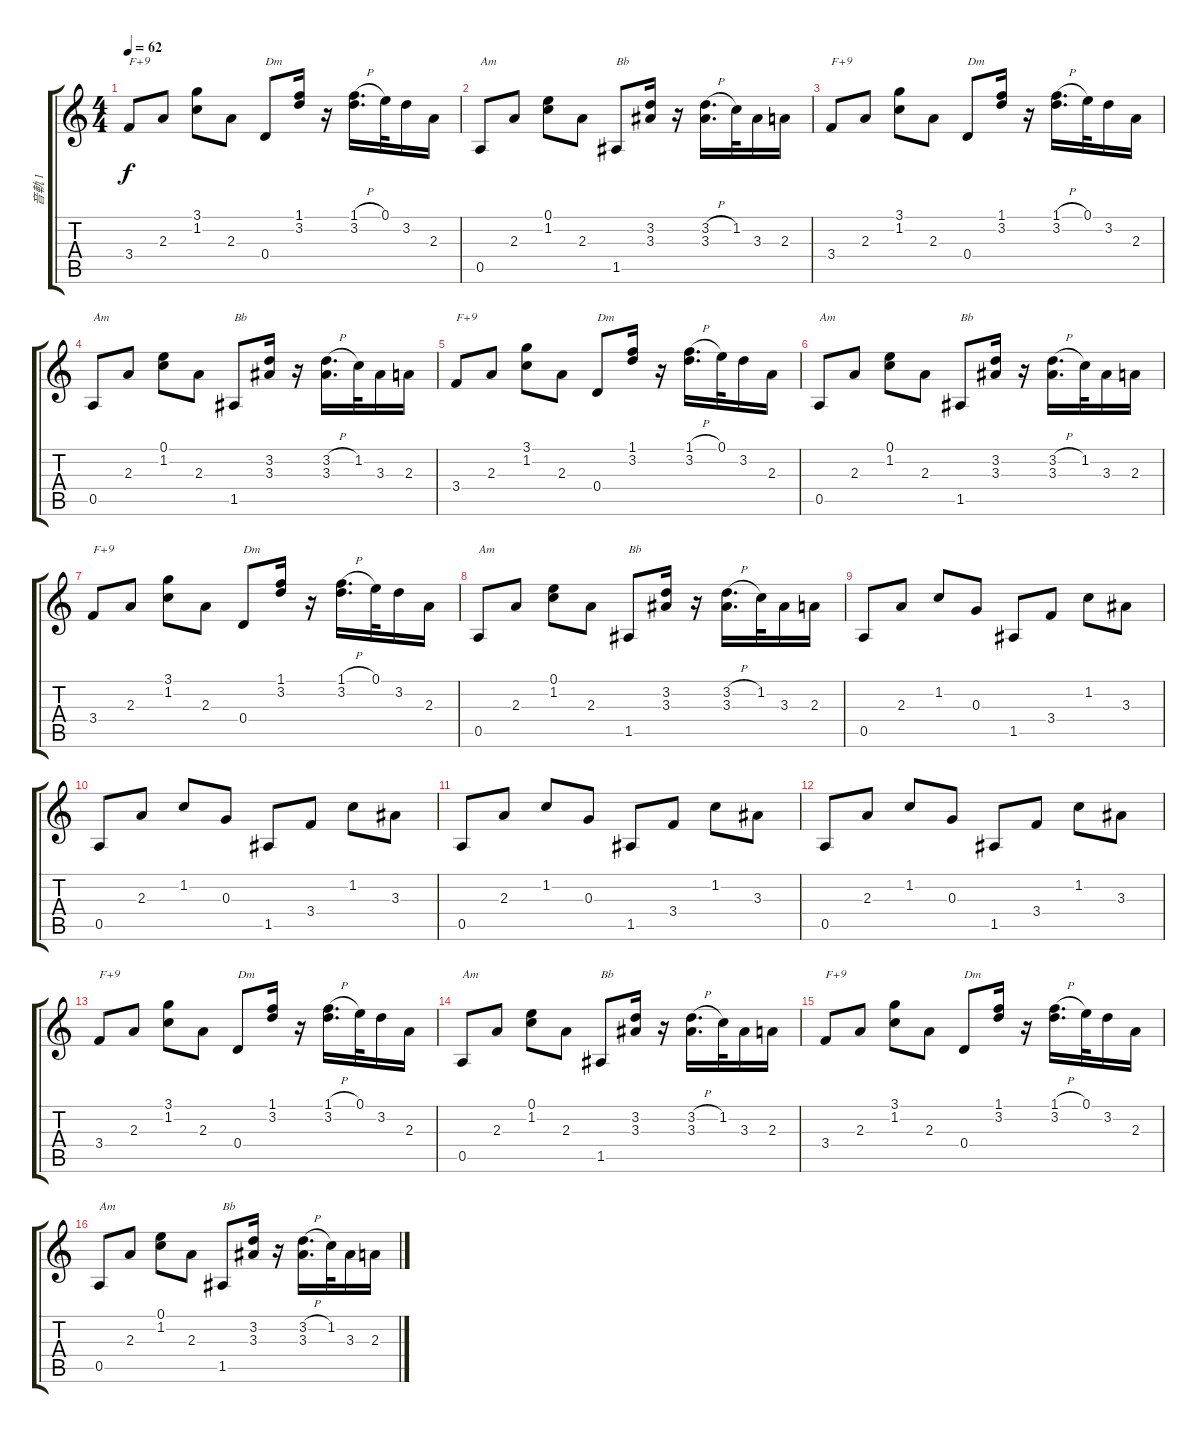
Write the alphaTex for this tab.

\track ("音軌 1" "音軌 1") {instrument electricguitarjazz}
\staff {score tabs}
\tuning (E4 B3 G3 D3 A2 E2) {hide}
\ts (4 4)
\tempo 62
\clef g2
\ks c
3.4.8{txt "F+9" dy f instrument electricguitarjazz} 2.3.8 (3.1 1.2).8 2.3.8 0.4.8{txt "Dm"} (1.1 3.2).16 r.16 (1.1{h} 3.2).16{d} 0.1.32 3.2.16 2.3.16 |
0.5.8{txt "Am"} 2.3.8 (0.1 1.2).8 2.3.8 1.5.8{txt "Bb"} (3.2 3.3).16 r.16 (3.2{h} 3.3).16{d} 1.2.32 3.3.16 2.3.16 |
3.4.8{txt "F+9"} 2.3.8 (3.1 1.2).8 2.3.8 0.4.8{txt "Dm"} (1.1 3.2).16 r.16 (1.1{h} 3.2).16{d} 0.1.32 3.2.16 2.3.16 |
0.5.8{txt "Am"} 2.3.8 (0.1 1.2).8 2.3.8 1.5.8{txt "Bb"} (3.2 3.3).16 r.16 (3.2{h} 3.3).16{d} 1.2.32 3.3.16 2.3.16 |
3.4.8{txt "F+9"} 2.3.8 (3.1 1.2).8 2.3.8 0.4.8{txt "Dm"} (1.1 3.2).16 r.16 (1.1{h} 3.2).16{d} 0.1.32 3.2.16 2.3.16 |
0.5.8{txt "Am"} 2.3.8 (0.1 1.2).8 2.3.8 1.5.8{txt "Bb"} (3.2 3.3).16 r.16 (3.2{h} 3.3).16{d} 1.2.32 3.3.16 2.3.16 |
3.4.8{txt "F+9"} 2.3.8 (3.1 1.2).8 2.3.8 0.4.8{txt "Dm"} (1.1 3.2).16 r.16 (1.1{h} 3.2).16{d} 0.1.32 3.2.16 2.3.16 |
0.5.8{txt "Am"} 2.3.8 (0.1 1.2).8 2.3.8 1.5.8{txt "Bb"} (3.2 3.3).16 r.16 (3.2{h} 3.3).16{d} 1.2.32 3.3.16 2.3.16 |
0.5.8 2.3.8 1.2.8 0.3.8 1.5.8 3.4.8 1.2.8 3.3.8 |
0.5.8 2.3.8 1.2.8 0.3.8 1.5.8 3.4.8 1.2.8 3.3.8 |
0.5.8 2.3.8 1.2.8 0.3.8 1.5.8 3.4.8 1.2.8 3.3.8 |
0.5.8 2.3.8 1.2.8 0.3.8 1.5.8 3.4.8 1.2.8 3.3.8 |
3.4.8{txt "F+9"} 2.3.8 (3.1 1.2).8 2.3.8 0.4.8{txt "Dm"} (1.1 3.2).16 r.16 (1.1{h} 3.2).16{d} 0.1.32 3.2.16 2.3.16 |
0.5.8{txt "Am"} 2.3.8 (0.1 1.2).8 2.3.8 1.5.8{txt "Bb"} (3.2 3.3).16 r.16 (3.2{h} 3.3).16{d} 1.2.32 3.3.16 2.3.16 |
3.4.8{txt "F+9"} 2.3.8 (3.1 1.2).8 2.3.8 0.4.8{txt "Dm"} (1.1 3.2).16 r.16 (1.1{h} 3.2).16{d} 0.1.32 3.2.16 2.3.16 |
0.5.8{txt "Am"} 2.3.8 (0.1 1.2).8 2.3.8 1.5.8{txt "Bb"} (3.2 3.3).16 r.16 (3.2{h} 3.3).16{d} 1.2.32 3.3.16 2.3.16
